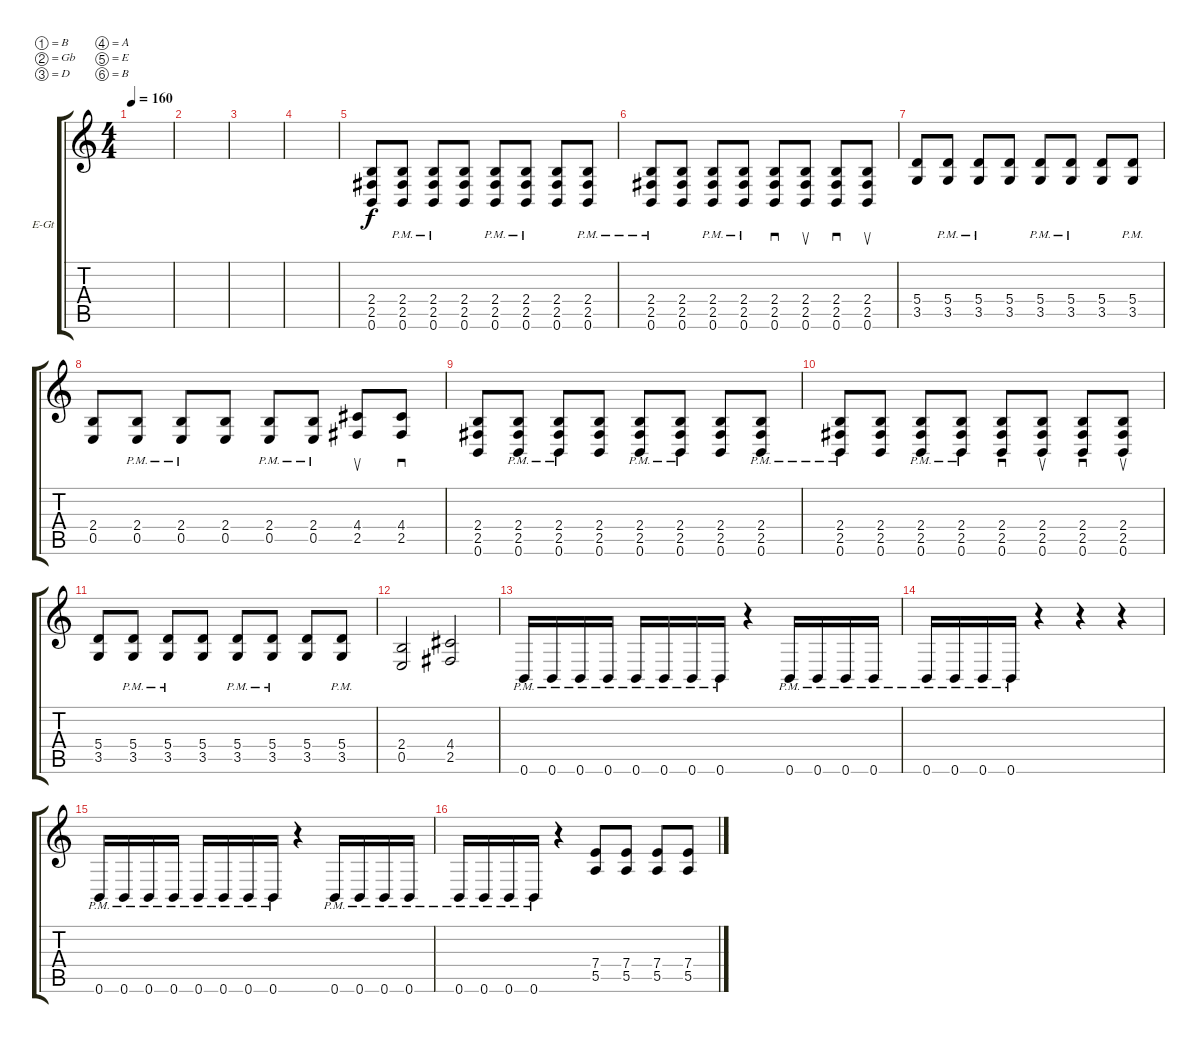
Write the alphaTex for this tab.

\bracketExtendMode groupsimilarinstruments
\firstSystemTrackNameOrientation horizontal
\otherSystemsTrackNameOrientation horizontal
\track ("Guitar 1" "E-Gt") {instrument distortionguitar}
\staff {score tabs}
\tuning (B3 Gb3 D3 A2 E2 B1)
\ts (4 4)
\tempo 160
\clef g2
\ks c
|
|
|
|
(0.6 2.5 2.4).8 (0.6{pm} 2.5{pm} 2.4{pm}).8 (0.6{pm} 2.5{pm} 2.4{pm}).8 (0.6 2.5 2.4).8 (0.6{pm} 2.5{pm} 2.4{pm}).8 (0.6{pm} 2.5{pm} 2.4{pm}).8 (0.6 2.5 2.4).8 (0.6{pm} 2.5{pm} 2.4{pm}).8 |
(0.6{pm} 2.5{pm} 2.4{pm}).8 (0.6 2.5 2.4).8 (0.6{pm} 2.5{pm} 2.4{pm}).8 (0.6{pm} 2.5{pm} 2.4{pm}).8 (0.6 2.5 2.4).8{sd} (0.6 2.5 2.4).8{su} (0.6 2.5 2.4).8{sd} (0.6 2.5 2.4).8{su} |
(3.5 5.4).8 (3.5{pm} 5.4{pm}).8 (3.5{pm} 5.4{pm}).8 (3.5 5.4).8 (3.5{pm} 5.4{pm}).8 (3.5{pm} 5.4{pm}).8 (3.5 5.4).8 (3.5{pm} 5.4{pm}).8 |
(0.5 2.4).8 (0.5{pm} 2.4{pm}).8 (0.5{pm} 2.4{pm}).8 (0.5 2.4).8 (0.5{pm} 2.4{pm}).8 (0.5{pm} 2.4{pm}).8 (2.5 4.4).8{su} (2.5 4.4).8{sd} |
(0.6 2.5 2.4).8 (0.6{pm} 2.5{pm} 2.4{pm}).8 (0.6{pm} 2.5{pm} 2.4{pm}).8 (0.6 2.5 2.4).8 (0.6{pm} 2.5{pm} 2.4{pm}).8 (0.6{pm} 2.5{pm} 2.4{pm}).8 (0.6 2.5 2.4).8 (0.6{pm} 2.5{pm} 2.4{pm}).8 |
(0.6{pm} 2.5{pm} 2.4{pm}).8 (0.6 2.5 2.4).8 (0.6{pm} 2.5{pm} 2.4{pm}).8 (0.6{pm} 2.5{pm} 2.4{pm}).8 (0.6 2.5 2.4).8{sd} (0.6 2.5 2.4).8{su} (0.6 2.5 2.4).8{sd} (0.6 2.5 2.4).8{su} |
(3.5 5.4).8 (3.5{pm} 5.4{pm}).8 (3.5{pm} 5.4{pm}).8 (3.5 5.4).8 (3.5{pm} 5.4{pm}).8 (3.5{pm} 5.4{pm}).8 (3.5 5.4).8 (3.5{pm} 5.4).8 |
(0.5 2.4).2 (2.5 4.4).2 |
0.6{pm}.16 0.6{pm}.16 0.6{pm}.16 0.6{pm}.16 0.6{pm}.16 0.6{pm}.16 0.6{pm}.16 0.6{pm}.16 r.4 0.6{pm}.16 0.6{pm}.16 0.6{pm}.16 0.6{pm}.16 |
0.6{pm}.16 0.6{pm}.16 0.6{pm}.16 0.6{pm}.16 r.4 r.4 r.4 |
0.6{pm}.16 0.6{pm}.16 0.6{pm}.16 0.6{pm}.16 0.6{pm}.16 0.6{pm}.16 0.6{pm}.16 0.6{pm}.16 r.4 0.6{pm}.16 0.6{pm}.16 0.6{pm}.16 0.6{pm}.16 |
0.6{pm}.16 0.6{pm}.16 0.6{pm}.16 0.6{pm}.16 r.4 (5.5 7.4).8 (5.5 7.4).8 (5.5 7.4).8 (5.5 7.4).8
